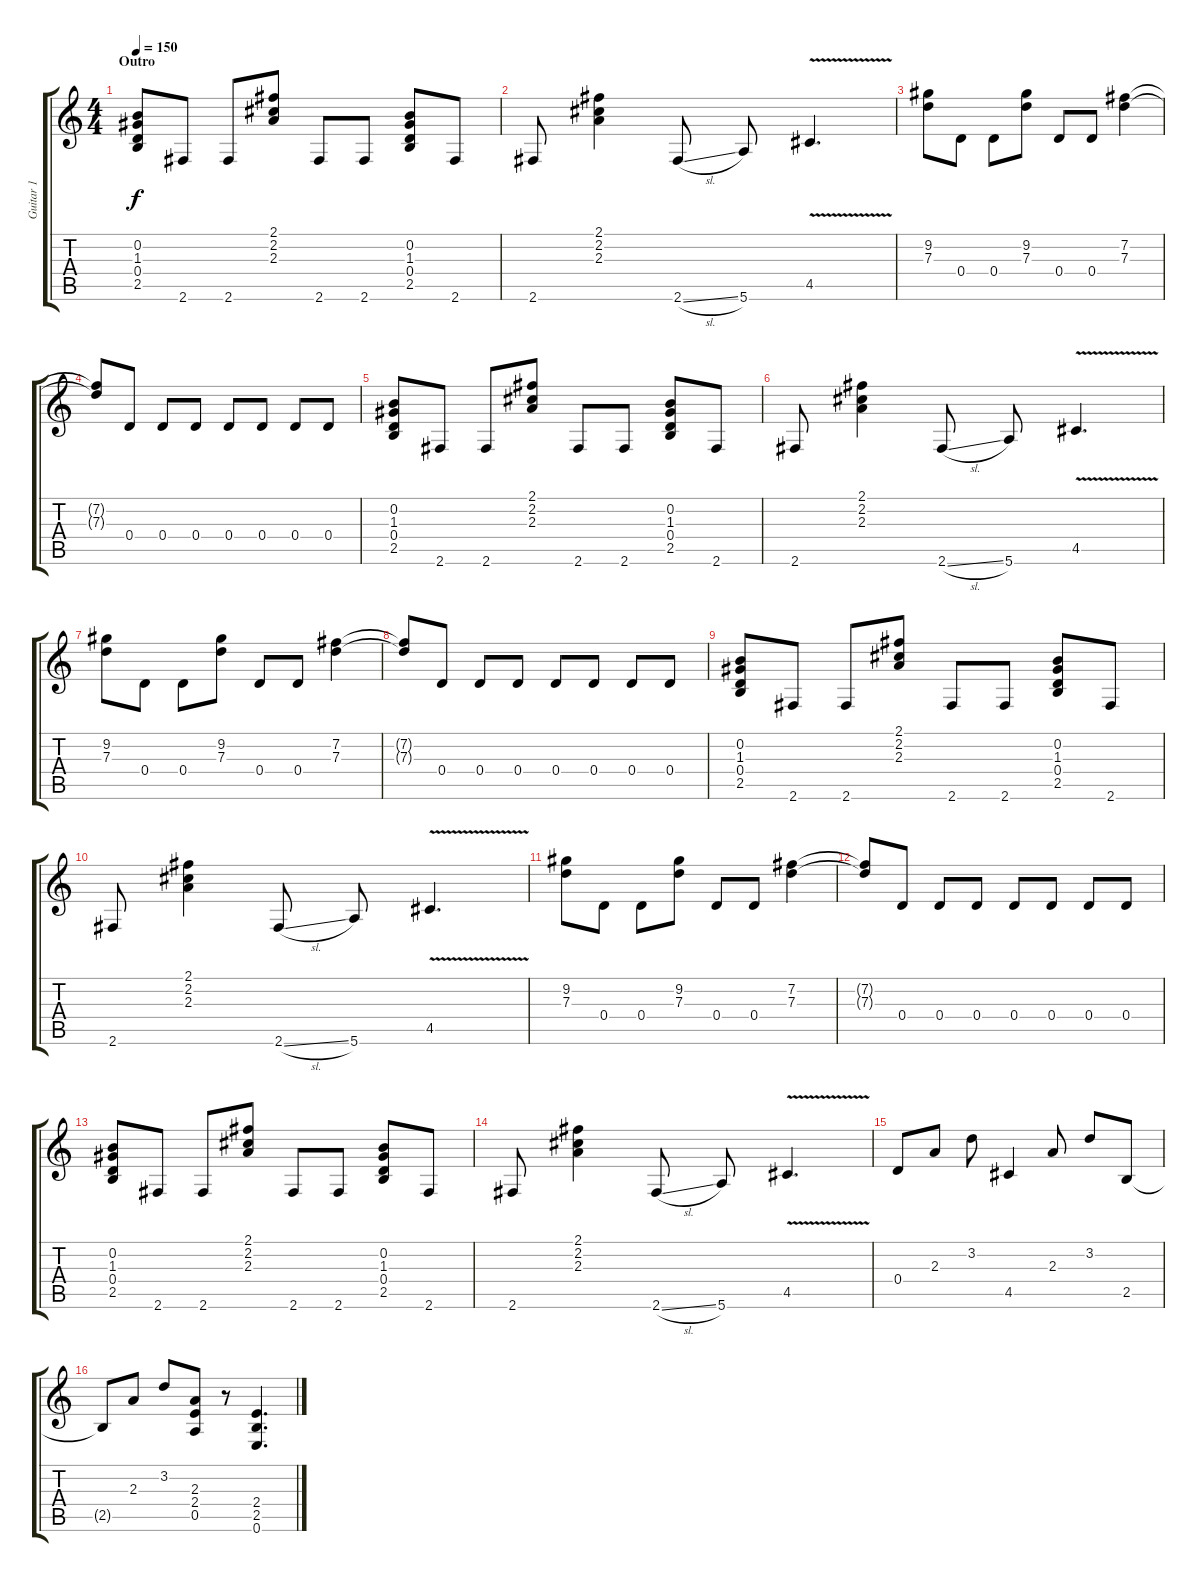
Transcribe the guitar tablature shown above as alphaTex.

\track ("Guitar 1" "Guitar 1") {instrument overdrivenguitar}
\staff {score tabs}
\tuning (E4 B3 G3 D3 A2 E2) {hide}
\ts (4 4)
\section ("" "Outro")
\tempo 150
\clef g2
\ks c
(0.2 1.3 0.4 2.5).8{dy f} 2.6.8 2.6.8 (2.1 2.2 2.3).8 2.6.8 2.6.8 (0.2 1.3 0.4 2.5).8 2.6.8 |
2.6.8 (2.1 2.2 2.3).4 2.6{sl}.8 5.6.8 4.5{v}.4{d} |
(9.2 7.3).8 0.4.8 0.4.8 (9.2 7.3).8 0.4.8 0.4.8 (7.2 7.3).4 |
(7.2{t} 7.3{t}).8 0.4.8 0.4.8 0.4.8 0.4.8 0.4.8 0.4.8 0.4.8 |
(0.2 1.3 0.4 2.5).8 2.6.8 2.6.8 (2.1 2.2 2.3).8 2.6.8 2.6.8 (0.2 1.3 0.4 2.5).8 2.6.8 |
2.6.8 (2.1 2.2 2.3).4 2.6{sl}.8 5.6.8 4.5{v}.4{d} |
(9.2 7.3).8 0.4.8 0.4.8 (9.2 7.3).8 0.4.8 0.4.8 (7.2 7.3).4 |
(7.2{t} 7.3{t}).8 0.4.8 0.4.8 0.4.8 0.4.8 0.4.8 0.4.8 0.4.8 |
(0.2 1.3 0.4 2.5).8 2.6.8 2.6.8 (2.1 2.2 2.3).8 2.6.8 2.6.8 (0.2 1.3 0.4 2.5).8 2.6.8 |
2.6.8 (2.1 2.2 2.3).4 2.6{sl}.8 5.6.8 4.5{v}.4{d} |
(9.2 7.3).8 0.4.8 0.4.8 (9.2 7.3).8 0.4.8 0.4.8 (7.2 7.3).4 |
(7.2{t} 7.3{t}).8 0.4.8 0.4.8 0.4.8 0.4.8 0.4.8 0.4.8 0.4.8 |
(0.2 1.3 0.4 2.5).8 2.6.8 2.6.8 (2.1 2.2 2.3).8 2.6.8 2.6.8 (0.2 1.3 0.4 2.5).8 2.6.8 |
2.6.8 (2.1 2.2 2.3).4 2.6{sl}.8 5.6.8 4.5{v}.4{d} |
0.4.8 2.3.8 3.2.8 4.5.4 2.3.8 3.2.8 2.5.8 |
2.5{t}.8 2.3.8 3.2.8 (2.3 2.4 0.5).8 r.8 (2.4 2.5 0.6).4{d}
